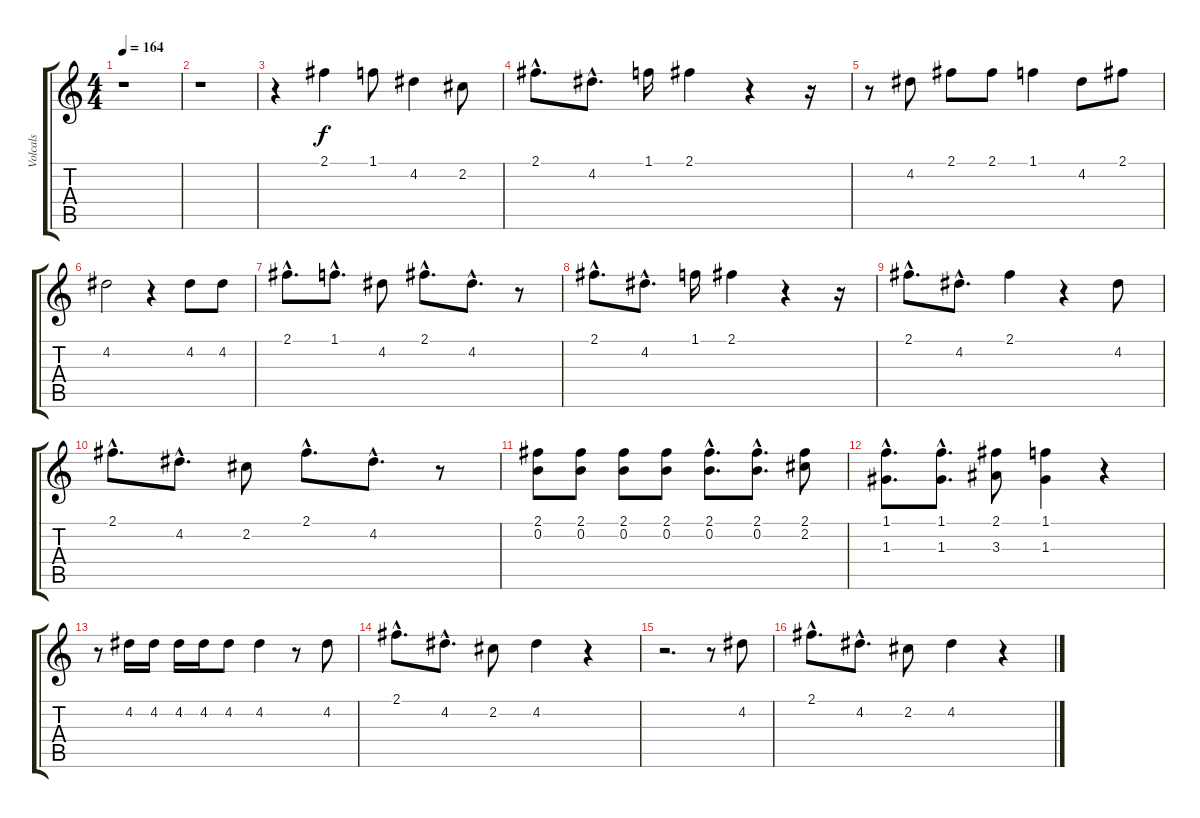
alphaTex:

\track ("Volcals" "Volcals") {instrument acousticguitarnylon}
\staff {score tabs}
\tuning (E4 B3 G3 D3 A2 E2) {hide}
\ts (4 4)
\tempo 164
\clef g2
\ks c
r.1{dy f} |
r.1 |
r.4 2.1.4 1.1.8 4.2.4 2.2.8 |
2.1{hac}.8{d} 4.2{hac}.8{d} 1.1.16 2.1.4 r.4 r.16 |
r.8 4.2.8 2.1.8 2.1.8 1.1.4 4.2.8 2.1.8 |
4.2.2 r.4 4.2.8 4.2.8 |
2.1{hac}.8{d} 1.1{hac}.8{d} 4.2.8 2.1{hac}.8{d} 4.2{hac}.8{d} r.8 |
2.1{hac}.8{d} 4.2{hac}.8{d} 1.1.16 2.1.4 r.4 r.16 |
2.1{hac}.8{d} 4.2{hac}.8{d} 2.1.4 r.4 4.2.8 |
2.1{hac}.8{d} 4.2{hac}.8{d} 2.2.8 2.1{hac}.8{d} 4.2{hac}.8{d} r.8 |
(2.1 0.2).8 (2.1 0.2).8 (2.1 0.2).8 (2.1 0.2).8 (2.1{hac} 0.2{hac}).8{d} (2.1{hac} 0.2{hac}).8{d} (2.1 2.2).8 |
(1.1{hac} 1.3{hac}).8{d} (1.1{hac} 1.3{hac}).8{d} (2.1 3.3).8 (1.1 1.3).4 r.4 |
r.8 4.2.16 4.2.16 4.2.16 4.2.16 4.2.8 4.2.4 r.8 4.2.8 |
2.1{hac}.8{d} 4.2{hac}.8{d} 2.2.8 4.2.4 r.4 |
r.2{d} r.8 4.2.8 |
2.1{hac}.8{d} 4.2{hac}.8{d} 2.2.8 4.2.4 r.4
